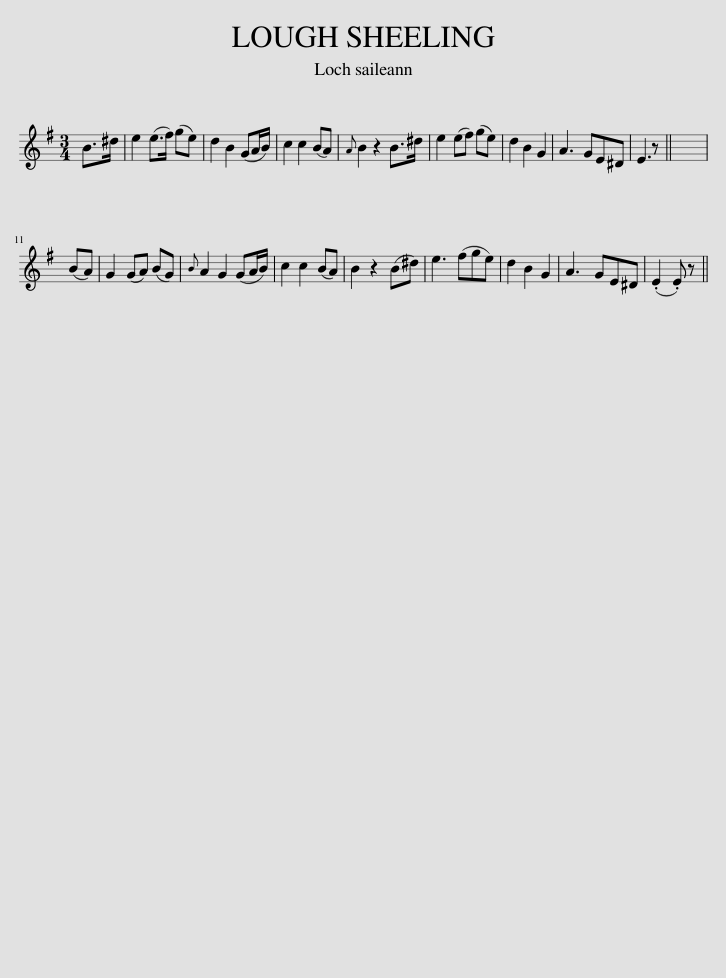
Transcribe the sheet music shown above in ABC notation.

X:1
L:1/8
M:3/4
I:linebreak $
K:Emin
V:1 treble
V:1
 B>^d | e2 (e>f) (ge) | d2 B2 (GA/B/) | c2 c2 (BA) |{A} B2 z2 B>^d | %5
 e2 (ef) (ge) | d2 B2 G2 | A3 GE^D | E3 z || x6 |$ %10
 (BA) | G2 (GA) (BG) |{B} A2 G2 (GA/B/) | c2 c2 (BA) | B2 z2 (B^d) | %15
 e3 (fge) | d2 B2 G2 | A3 GE^D | (.E2 .E) z || %19
